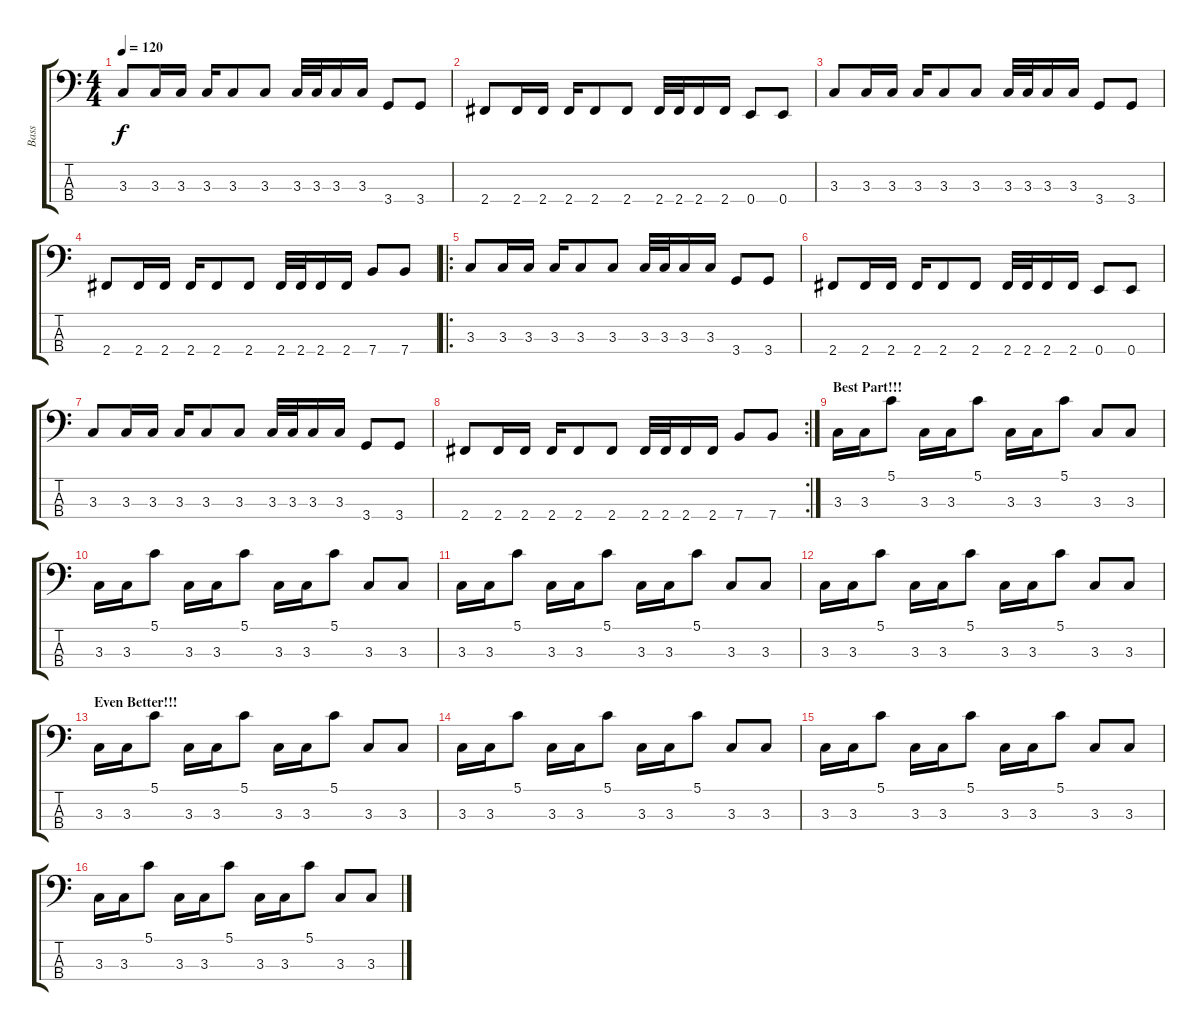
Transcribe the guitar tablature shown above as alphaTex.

\track ("Bass" "Bass") {instrument electricbasspick}
\staff {score tabs}
\tuning (G2 D2 A1 E1) {hide}
\ts (4 4)
\tempo 120
\clef f4
\ks c
3.3.8{dy f instrument synthbass1} 3.3.16 3.3.16 3.3.16 3.3.8 3.3.8 3.3.32 3.3.32 3.3.16 3.3.16 3.4.8 3.4.8 |
2.4.8 2.4.16 2.4.16 2.4.16 2.4.8 2.4.8 2.4.32 2.4.32 2.4.16 2.4.16 0.4.8 0.4.8 |
3.3.8 3.3.16 3.3.16 3.3.16 3.3.8 3.3.8 3.3.32 3.3.32 3.3.16 3.3.16 3.4.8 3.4.8 |
2.4.8 2.4.16 2.4.16 2.4.16 2.4.8 2.4.8 2.4.32 2.4.32 2.4.16 2.4.16 7.4.8 7.4.8 |
\ro
3.3.8{instrument electricbasspick} 3.3.16 3.3.16 3.3.16 3.3.8 3.3.8 3.3.32 3.3.32 3.3.16 3.3.16 3.4.8 3.4.8 |
2.4.8 2.4.16 2.4.16 2.4.16 2.4.8 2.4.8 2.4.32 2.4.32 2.4.16 2.4.16 0.4.8 0.4.8 |
3.3.8 3.3.16 3.3.16 3.3.16 3.3.8 3.3.8 3.3.32 3.3.32 3.3.16 3.3.16 3.4.8 3.4.8 |
\rc 2
2.4.8 2.4.16 2.4.16 2.4.16 2.4.8 2.4.8 2.4.32 2.4.32 2.4.16 2.4.16 7.4.8 7.4.8 |
\section ("" "Best Part!!!")
3.3.16 3.3.16 5.1.8 3.3.16 3.3.16 5.1.8 3.3.16 3.3.16 5.1.8 3.3.8 3.3.8 |
3.3.16 3.3.16 5.1.8 3.3.16 3.3.16 5.1.8 3.3.16 3.3.16 5.1.8 3.3.8 3.3.8 |
3.3.16 3.3.16 5.1.8 3.3.16 3.3.16 5.1.8 3.3.16 3.3.16 5.1.8 3.3.8 3.3.8 |
3.3.16 3.3.16 5.1.8 3.3.16 3.3.16 5.1.8 3.3.16 3.3.16 5.1.8 3.3.8 3.3.8 |
\section ("" "Even Better!!!")
3.3.16 3.3.16 5.1.8 3.3.16 3.3.16 5.1.8 3.3.16 3.3.16 5.1.8 3.3.8 3.3.8 |
3.3.16 3.3.16 5.1.8 3.3.16 3.3.16 5.1.8 3.3.16 3.3.16 5.1.8 3.3.8 3.3.8 |
3.3.16 3.3.16 5.1.8 3.3.16 3.3.16 5.1.8 3.3.16 3.3.16 5.1.8 3.3.8 3.3.8 |
3.3.16 3.3.16 5.1.8 3.3.16 3.3.16 5.1.8 3.3.16 3.3.16 5.1.8 3.3.8 3.3.8
